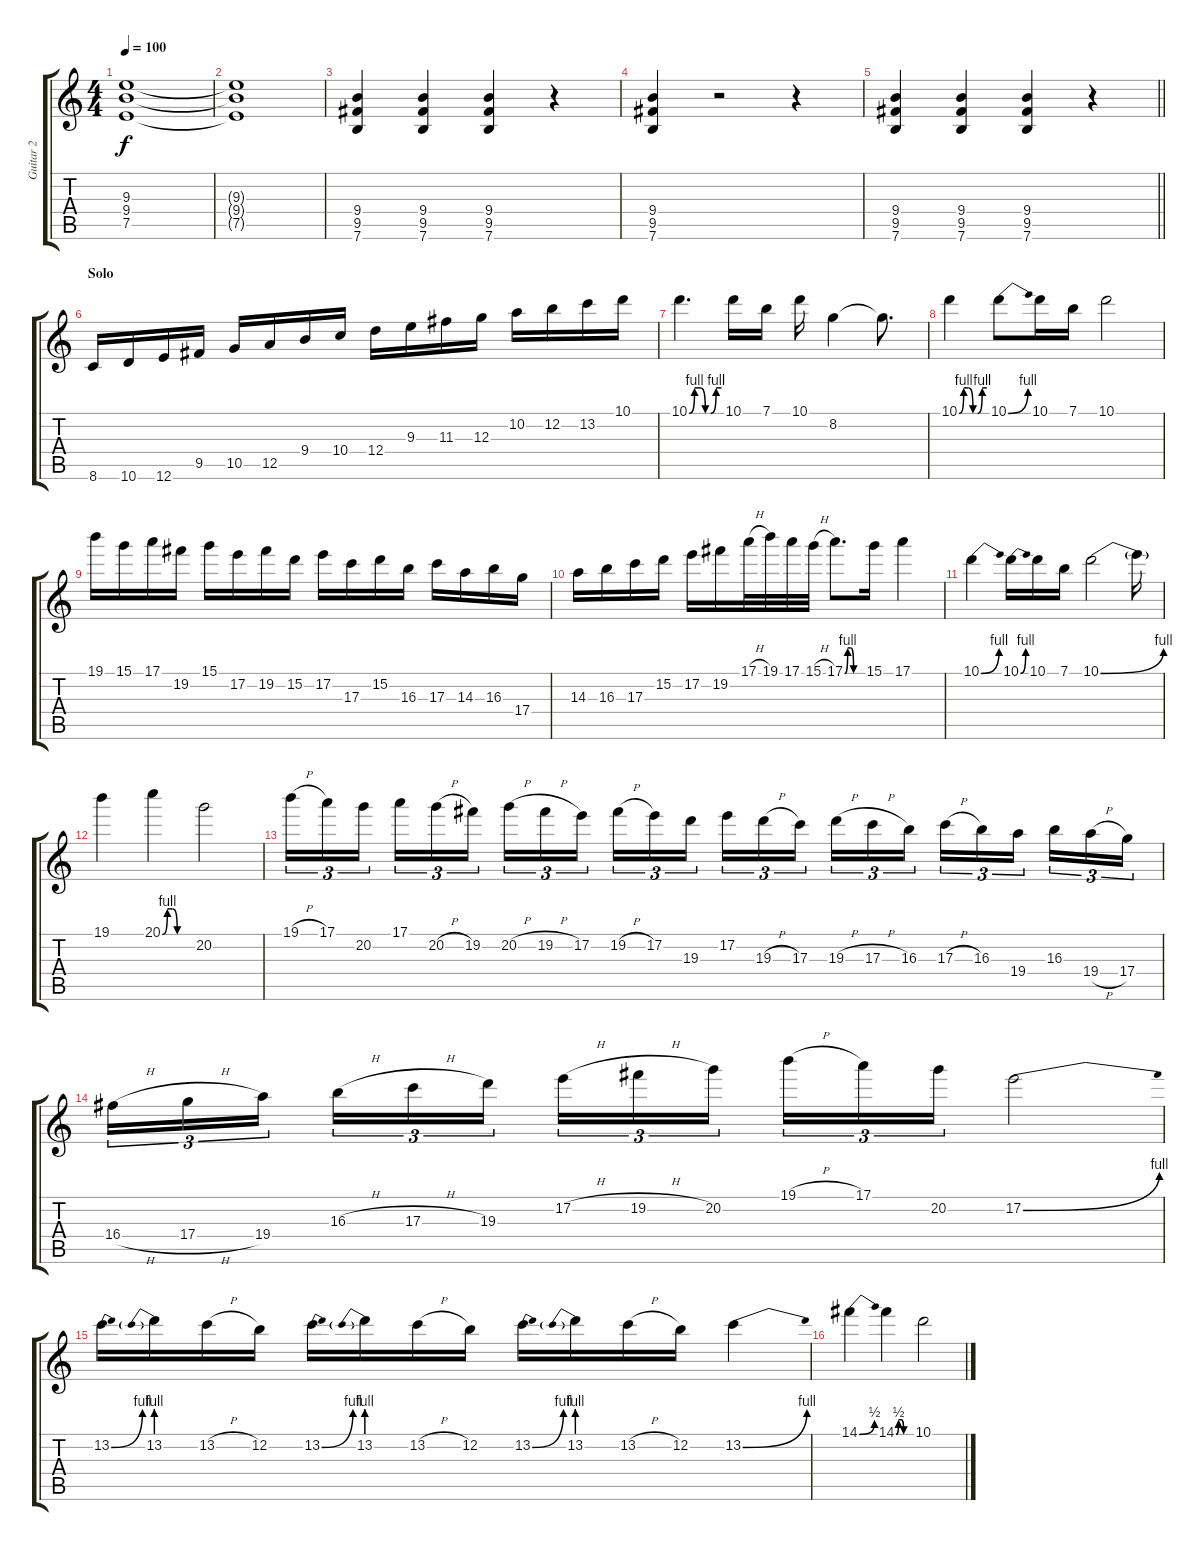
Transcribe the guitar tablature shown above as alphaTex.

\track ("Guitar 2" "Guitar 2") {instrument distortionguitar}
\staff {score tabs}
\tuning (E4 B3 G3 D3 A2 E2) {hide}
\ts (4 4)
\tempo 100
\clef g2
\ks c
(9.3 9.4 7.5).1{dy f} |
(9.3{t} 9.4{t} 7.5{t}).1 |
(9.4 9.5 7.6).4 (9.4 9.5 7.6).4 (9.4 9.5 7.6).4 r.4 |
(9.4 9.5 7.6).4 r.2 r.4 |
\barLineRight lightlight
(9.4 9.5 7.6).4 (9.4 9.5 7.6).4 (9.4 9.5 7.6).4 r.4 |
\section ("" "Solo")
8.6.16 10.6.16 12.6.16 9.5.16 10.5.16 12.5.16 9.4.16 10.4.16 12.4.16 9.3.16 11.3.16 12.3.16 10.2.16 12.2.16 13.2.16 10.1.16 |
10.1{be (custom 0 0 10 4 20 4 30 0 40 0 50 4 60 4)}.4{d} 10.1.16 7.1.16 10.1.16 8.2.4 8.2{t}.8{d} |
10.1{be (custom 0 0 10 4 20 4 30 0 40 0 50 4 60 4)}.4 10.1{be (bend 0 0 60 4)}.8 10.1.16 7.1.16 10.1.2 |
19.1.16 15.1.16 17.1.16 19.2.16 15.1.16 17.2.16 19.2.16 15.2.16 17.2.16 17.3.16 15.2.16 16.3.16 17.3.16 14.3.16 16.3.16 17.4.16 |
14.3.16 16.3.16 17.3.16 15.2.16 17.2.16 19.2.16 17.1{h}.32 19.1.32 17.1.32 15.1{h}.32 17.1{be (custom 0 0 10 4 20 4 30 0 60 0)}.8{d} 15.1.16 17.1.4 |
10.1{be (bend 0 0 60 4)}.4 10.1{be (bend 0 0 60 4)}.16 10.1.16 7.1.16 10.1{be (bend 0 0 60 4)}.2 10.1{t}.16 |
19.1.4 20.1{be (custom 0 0 10 4 20 4 30 0 60 0)}.4 20.2.2 |
19.1{h}.16{tu (3 2)} 17.1.16{tu (3 2)} 20.2.16{tu (3 2) beam splitsecondary} 17.1.16{tu (3 2)} 20.2{h}.16{tu (3 2)} 19.2.16{tu (3 2)} 20.2{h}.16{tu (3 2)} 19.2{h}.16{tu (3 2)} 17.2.16{tu (3 2) beam splitsecondary} 19.2{h}.16{tu (3 2)} 17.2.16{tu (3 2)} 19.3.16{tu (3 2)} 17.2.16{tu (3 2)} 19.3{h}.16{tu (3 2)} 17.3.16{tu (3 2) beam splitsecondary} 19.3{h}.16{tu (3 2)} 17.3{h}.16{tu (3 2)} 16.3.16{tu (3 2)} 17.3{h}.16{tu (3 2)} 16.3.16{tu (3 2)} 19.4.16{tu (3 2) beam splitsecondary} 16.3.16{tu (3 2)} 19.4{h}.16{tu (3 2)} 17.4.16{tu (3 2)} |
16.4{h}.16{tu (3 2)} 17.4{h}.16{tu (3 2)} 19.4.16{tu (3 2) beam splitsecondary} 16.3{h}.16{tu (3 2)} 17.3{h}.16{tu (3 2)} 19.3.16{tu (3 2)} 17.2{h}.16{tu (3 2)} 19.2{h}.16{tu (3 2)} 20.2.16{tu (3 2) beam splitsecondary} 19.1{h}.16{tu (3 2)} 17.1.16{tu (3 2)} 20.2.16{tu (3 2)} 17.2{be (bend 0 0 60 4)}.2 |
13.2{be (bend 0 0 60 4)}.16 13.2{be (prebend 0 4 60 4)}.16 13.2{h}.16 12.2.16 13.2{be (bend 0 0 60 4)}.16 13.2{be (prebend 0 4 60 4)}.16 13.2{h}.16 12.2.16 13.2{be (bend 0 0 60 4)}.16 13.2{be (prebend 0 4 60 4)}.16 13.2{h}.16 12.2.16 13.2{be (bend 0 0 60 4)}.4 |
14.1{be (bend 0 0 60 2)}.4 14.1{be (custom 0 0 10 2 20 2 30 0 60 0)}.4 10.1.2
